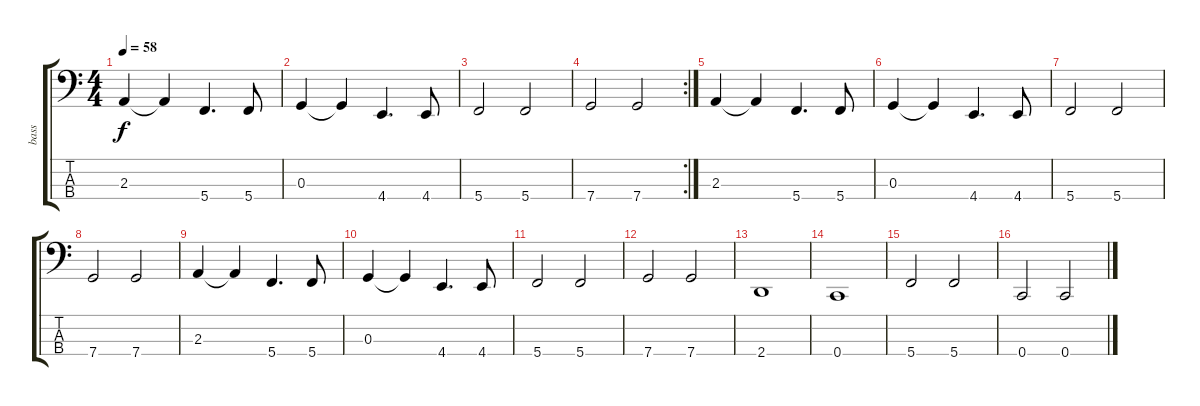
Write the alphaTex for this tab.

\track ("bass" "bass") {instrument electricbasspick}
\staff {score tabs}
\tuning (F2 C2 G1 C1) {hide}
\ts (4 4)
\tempo 58
\clef f4
\ks c
2.3.4{dy f} 2.3{t}.4 5.4.4{d} 5.4.8 |
0.3.4 0.3{t}.4 4.4.4{d} 4.4.8 |
5.4.2 5.4.2 |
\rc 2
7.4.2 7.4.2 |
2.3.4 2.3{t}.4 5.4.4{d} 5.4.8 |
0.3.4 0.3{t}.4 4.4.4{d} 4.4.8 |
5.4.2 5.4.2 |
7.4.2 7.4.2 |
2.3.4 2.3{t}.4 5.4.4{d} 5.4.8 |
0.3.4 0.3{t}.4 4.4.4{d} 4.4.8 |
5.4.2 5.4.2 |
7.4.2 7.4.2 |
2.4.1 |
0.4.1 |
5.4.2 5.4.2 |
0.4.2 0.4.2
